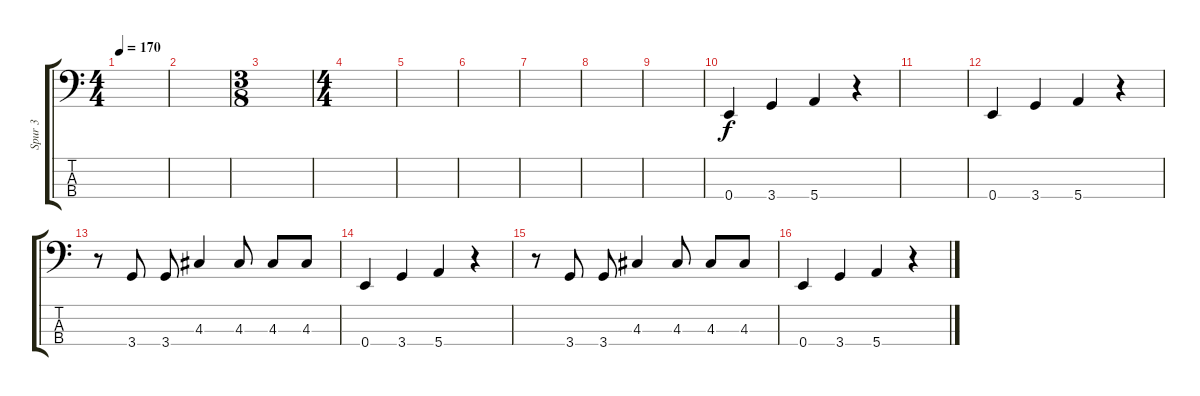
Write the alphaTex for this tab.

\track ("Spur 3" "Spur 3") {instrument electricbasspick}
\staff {score tabs}
\tuning (G2 D2 A1 E1) {hide}
\ts (4 4)
\tempo 170
\clef f4
\ks c
|
|
\ts (3 8)
|
\ts (4 4)
|
|
|
|
|
|
0.4.4 3.4.4 5.4.4 r.4 |
|
0.4.4 3.4.4 5.4.4 r.4 |
r.8 3.4.8 3.4.8 4.3.4 4.3.8 4.3.8 4.3.8 |
0.4.4 3.4.4 5.4.4 r.4 |
r.8 3.4.8 3.4.8 4.3.4 4.3.8 4.3.8 4.3.8 |
0.4.4 3.4.4 5.4.4 r.4
